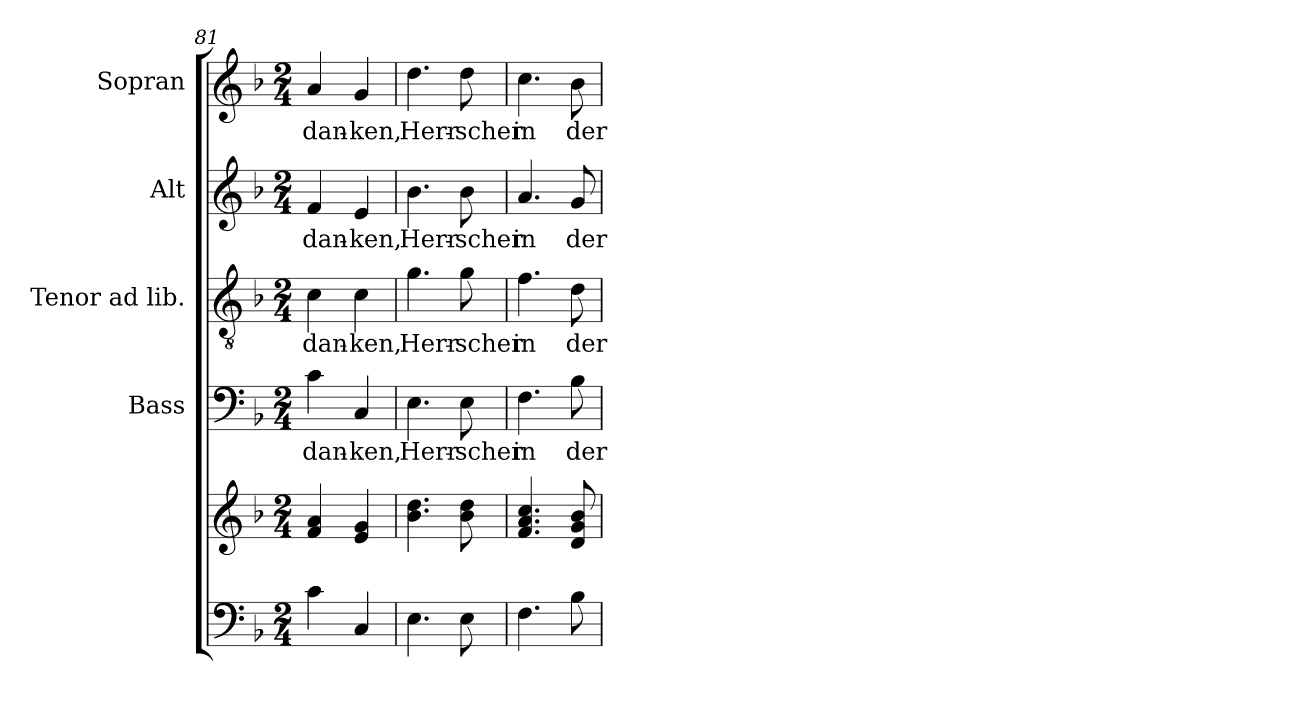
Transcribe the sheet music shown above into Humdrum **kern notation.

**kern	**kern	**kern	**text	**kern	**text	**kern	**text	**kern	**text
*part5	*part5	*part4	*part4	*part3	*part3	*part2	*part2	*part1	*part1
*staff6	*staff5	*staff4	*staff4	*staff3	*staff3	*staff2	*staff2	*staff1	*staff1
*	*	*I"Bass	*	*I"Tenor ad lib.	*	*I"Alt	*	*I"Sopran	*
*	*	*I'B.	*	*I'T.	*	*I'A.	*	*I'S.	*
*clefF4	*clefG2	*clefF4	*	*clefGv2	*	*clefG2	*	*clefG2	*
*k[b-]	*k[b-]	*k[b-]	*	*k[b-]	*	*k[b-]	*	*k[b-]	*
*F:	*F:	*F:	*	*F:	*	*F:	*	*F:	*
*M2/4	*M2/4	*M2/4	*	*M2/4	*	*M2/4	*	*M2/4	*
=81	=81	=81	=81	=81	=81	=81	=81	=81	=81
!	!	!	!LO:LY:b	!	!LO:LY:b	!	!LO:LY:b	!	!LO:LY:b
4c\	4f/ 4a/	4c\	dan-	4c\	dan-	4f/	dan-	4a/	dan-
!	!	!	!LO:LY:b	!	!LO:LY:b	!	!LO:LY:b	!	!LO:LY:b
4C/	4e/ 4g/	4C/	-ken,	4c\	-ken,	4e/	-ken,	4g/	-ken,
=82	=82	=82	=82	=82	=82	=82	=82	=82	=82
!	!	!	!LO:LY:b	!	!LO:LY:b	!	!LO:LY:b	!	!LO:LY:b
4.E\	4.b-\ 4.dd\	4.E\	Herr-	4.g\	Herr-	4.b-\	Herr-	4.dd\	Herr-
!	!	!	!LO:LY:b	!	!LO:LY:b	!	!LO:LY:b	!	!LO:LY:b
8E\	8b-\ 8dd\	8E\	-scher	8g\	-scher	8b-\	-scher	8dd\	-scher
=83	=83	=83	=83	=83	=83	=83	=83	=83	=83
!	!	!	!LO:LY:b	!	!LO:LY:b	!	!LO:LY:b	!	!LO:LY:b
4.F\	4.f/ 4.a/ 4.cc/	4.F\	in	4.f\	in	4.a/	in	4.cc\	in
!	!	!	!LO:LY:b	!	!LO:LY:b	!	!LO:LY:b	!	!LO:LY:b
8B-\	8d/ 8g/ 8b-/	8B-\	der	8d\	der	8g/	der	8b-\	der
=	=	=	=	=	=	=	=	=	=
*-	*-	*-	*-	*-	*-	*-	*-	*-	*-
